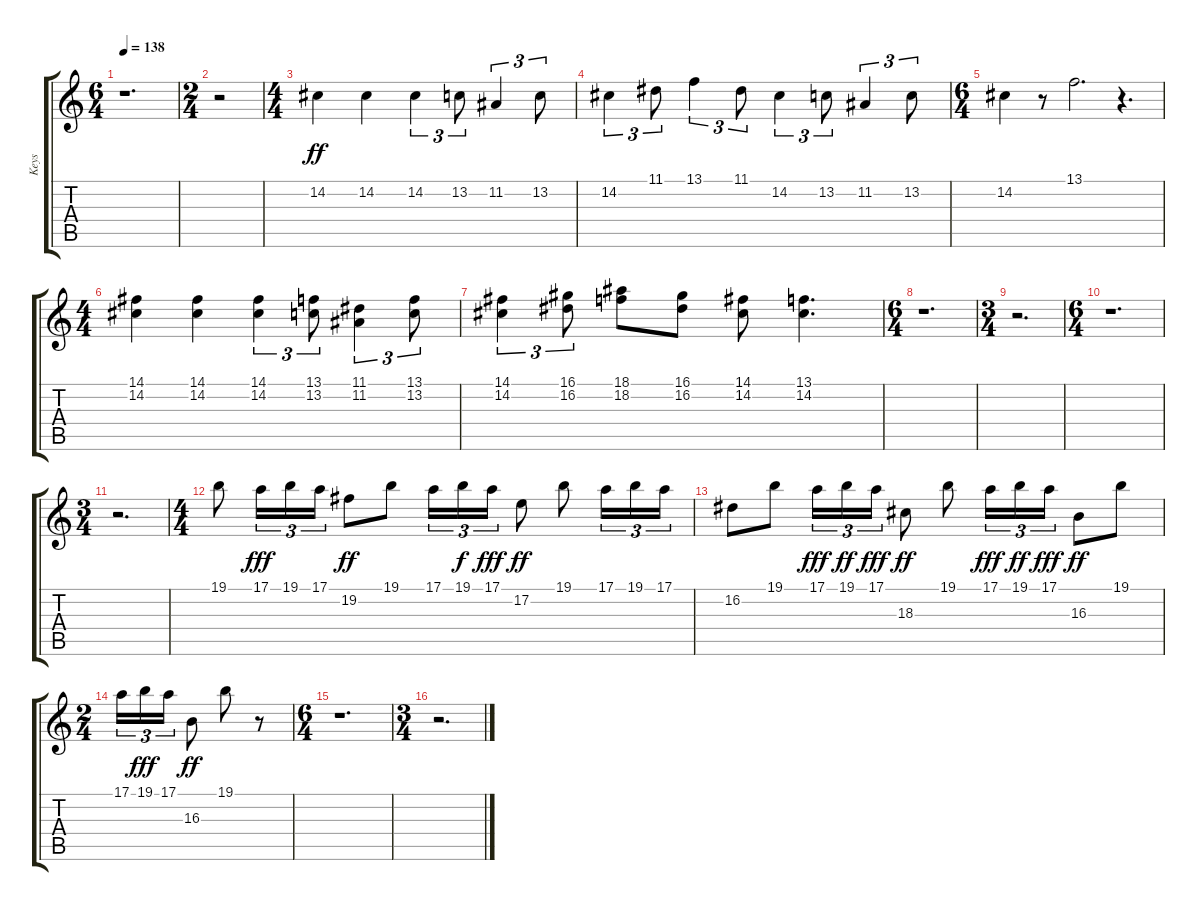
\track ("Keys" "Keys") {instrument rockorgan}
\staff {score tabs}
\tuning (E4 B3 G3 D3 A2 E2) {hide}
\ts (6 4)
\tempo 138
\clef g2
\ks c
r.1{d dy ff} |
\ts (2 4)
r.2 |
\ts (4 4)
14.2.4{volume 12 instrument panflute} 14.2.4 14.2.4{tu (3 2)} 13.2.8{tu (3 2)} 11.2.4{tu (3 2)} 13.2.8{tu (3 2)} |
14.2.4{tu (3 2)} 11.1.8{tu (3 2)} 13.1.4{tu (3 2)} 11.1.8{tu (3 2)} 14.2.4{tu (3 2)} 13.2.8{tu (3 2)} 11.2.4{tu (3 2)} 13.2.8{tu (3 2)} |
\ts (6 4)
14.2.4 r.8 13.1.2{d} r.4{d} |
\ts (4 4)
(14.1 14.2).4 (14.1 14.2).4 (14.1 14.2).4{tu (3 2)} (13.1 13.2).8{tu (3 2)} (11.1 11.2).4{tu (3 2)} (13.1 13.2).8{tu (3 2)} |
(14.1 14.2).4{tu (3 2)} (16.1 16.2).8{tu (3 2)} (18.1 18.2).8 (16.1 16.2).8 (14.1 14.2).8 (13.1 14.2).4{d} |
\ts (6 4)
r.1{d} |
\ts (3 4)
r.2{d} |
\ts (6 4)
r.1{d} |
\ts (3 4)
r.2{d} |
\ts (4 4)
19.1.8{instrument rockorgan} 17.1.16{tu (3 2) dy fff} 19.1.16{tu (3 2)} 17.1.16{tu (3 2)} 19.2.8{dy ff} 19.1.8 17.1.16{tu (3 2)} 19.1.16{tu (3 2) dy f} 17.1.16{tu (3 2) dy fff} 17.2.8{dy ff} 19.1.8 17.1.16{tu (3 2)} 19.1.16{tu (3 2)} 17.1.16{tu (3 2)} |
16.2.8 19.1.8 17.1.16{tu (3 2) dy fff} 19.1.16{tu (3 2) dy ff} 17.1.16{tu (3 2) dy fff} 18.3.8{dy ff} 19.1.8 17.1.16{tu (3 2) dy fff} 19.1.16{tu (3 2) dy ff} 17.1.16{tu (3 2) dy fff} 16.3.8{dy ff} 19.1.8 |
\ts (2 4)
17.1.16{tu (3 2)} 19.1.16{tu (3 2) dy fff} 17.1.16{tu (3 2)} 16.3.8{dy ff} 19.1.8 r.8 |
\ts (6 4)
r.1{d} |
\ts (3 4)
r.2{d}
